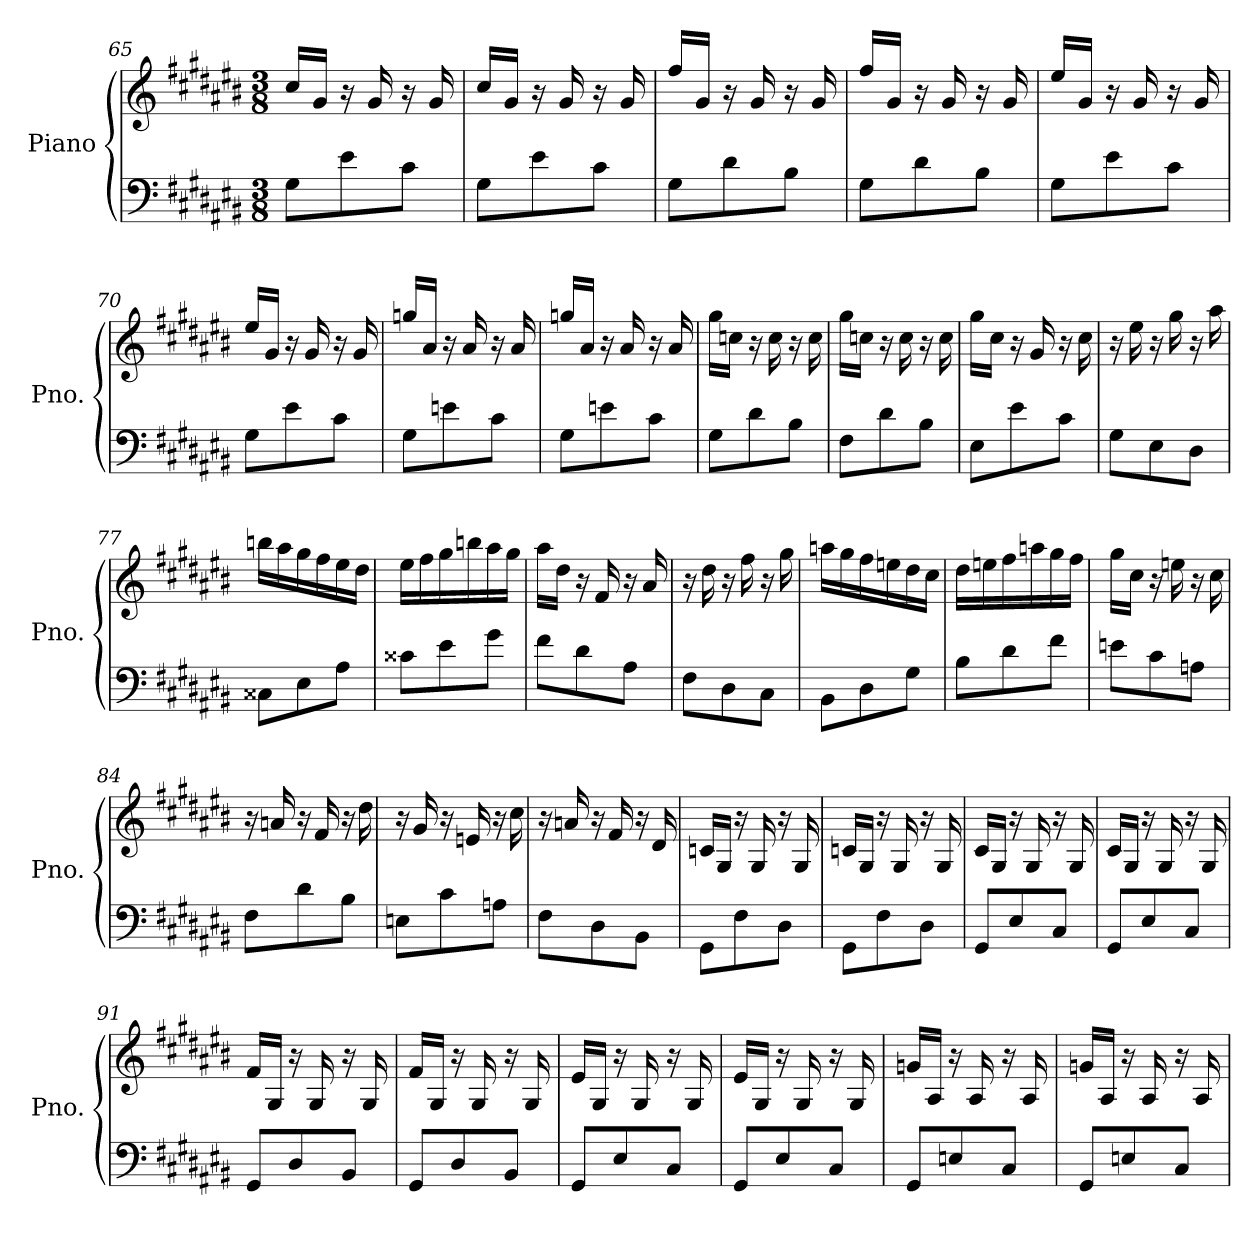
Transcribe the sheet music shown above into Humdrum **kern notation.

**kern	**kern
*part1	*part1
*staff2	*staff1
*I"Piano	*
*I'Pno.	*
*clefF4	*clefG2
*k[f#c#g#d#a#e#b#]	*k[f#c#g#d#a#e#b#]
*C#:	*C#:
*M3/8	*M3/8
=65	=65
8G#\L	16cc#/LL
.	16g#/JJ
8e#\	16r
.	16g#/
8c#\J	16r
.	16g#/
!!LO:LB:g=z
=66	=66
8G#\L	16cc#/LL
.	16g#/JJ
8e#\	16r
.	16g#/
8c#\J	16r
.	16g#/
=67	=67
8G#\L	16ff#/LL
.	16g#/JJ
8d#\	16r
.	16g#/
8B#\J	16r
.	16g#/
=68	=68
8G#\L	16ff#/LL
.	16g#/JJ
8d#\	16r
.	16g#/
8B#\J	16r
.	16g#/
=69	=69
8G#\L	16ee#/LL
.	16g#/JJ
8e#\	16r
.	16g#/
8c#\J	16r
.	16g#/
=70	=70
8G#\L	16ee#/LL
.	16g#/JJ
8e#\	16r
.	16g#/
8c#\J	16r
.	16g#/
!!LO:LB:g=z
=71	=71
8G#\L	16ggn/LL
.	16a#/JJ
8en\	16r
.	16a#/
8c#\J	16r
.	16a#/
=72	=72
8G#\L	16ggn/LL
.	16a#/JJ
8en\	16r
.	16a#/
8c#\J	16r
.	16a#/
=73	=73
8G#\L	16gg#\LL
.	16ccn\JJ
8d#\	16r
.	16cc\
8B#\J	16r
.	16cc\
=74	=74
8F#\L	16gg#\LL
.	16ccn\JJ
8d#\	16r
.	16cc\
8B#\J	16r
.	16cc\
=75	=75
8E#\L	16gg#\LL
.	16cc#\JJ
8e#\	16r
.	16g#/
8c#\J	16r
.	16cc#\
!!LO:PB:g=z
=76	=76
8G#\L	16r
.	16ee#\
8E#\	16r
.	16gg#\
8D#\J	16r
.	16aa#\
=77	=77
8C##X\L	16bbn\LL
.	16aa#\
8E#\	16gg#\
.	16ff#\
8A#\J	16ee#\
.	16dd#\JJ
=78	=78
8c##X\L	16ee#\LL
.	16ff#\
8e#\	16gg#\
.	16bbn\
8g#\J	16aa#\
.	16gg#\JJ
=79	=79
8f#\L	16aa#\LL
.	16dd#\JJ
8d#\	16r
.	16f#/
8A#\J	16r
.	16a#/
=80	=80
8F#\L	16r
.	16dd#\
8D#\	16r
.	16ff#\
8C#\J	16r
.	16gg#\
!!LO:LB:g=z
=81	=81
8BB#\L	16aan\LL
.	16gg#\
8D#\	16ff#\
.	16een\
8G#\J	16dd#\
.	16cc#\JJ
=82	=82
8B#\L	16dd#\LL
.	16een\
8d#\	16ff#\
.	16aan\
8f#\J	16gg#\
.	16ff#\JJ
=83	=83
8en\L	16gg#\LL
.	16cc#\JJ
8c#\	16r
.	16een\
8An\J	16r
.	16cc#\
=84	=84
8F#\L	16r
.	16an/
8d#\	16r
.	16f#/
8B#\J	16r
.	16dd#\
=85	=85
8En\L	16r
.	16g#/
8c#\	16r
.	16en/
8An\J	16r
.	16cc#\
!!LO:LB:g=z
=86	=86
8F#\L	16r
.	16an/
8D#\	16r
.	16f#/
8BB#\J	16r
.	16d#/
=87	=87
8GG#\L	16cn/LL
.	16G#/JJ
8F#\	16r
.	16G#/
8D#\J	16r
.	16G#/
=88	=88
8GG#\L	16cn/LL
.	16G#/JJ
8F#\	16r
.	16G#/
8D#\J	16r
.	16G#/
=89	=89
8GG#/L	16c#/LL
.	16G#/JJ
8E#/	16r
.	16G#/
8C#/J	16r
.	16G#/
=90	=90
8GG#/L	16c#/LL
.	16G#/JJ
8E#/	16r
.	16G#/
8C#/J	16r
.	16G#/
!!LO:LB:g=z
=91	=91
8GG#/L	16f#/LL
.	16G#/JJ
8D#/	16r
.	16G#/
8BB#/J	16r
.	16G#/
=92	=92
8GG#/L	16f#/LL
.	16G#/JJ
8D#/	16r
.	16G#/
8BB#/J	16r
.	16G#/
=93	=93
8GG#/L	16e#/LL
.	16G#/JJ
8E#/	16r
.	16G#/
8C#/J	16r
.	16G#/
=94	=94
8GG#/L	16e#/LL
.	16G#/JJ
8E#/	16r
.	16G#/
8C#/J	16r
.	16G#/
=95	=95
8GG#/L	16gn/LL
.	16A#/JJ
8En/	16r
.	16A#/
8C#/J	16r
.	16A#/
!!LO:LB:g=z
=96	=96
8GG#/L	16gn/LL
.	16A#/JJ
8En/	16r
.	16A#/
8C#/J	16r
.	16A#/
=	=
*-	*-
